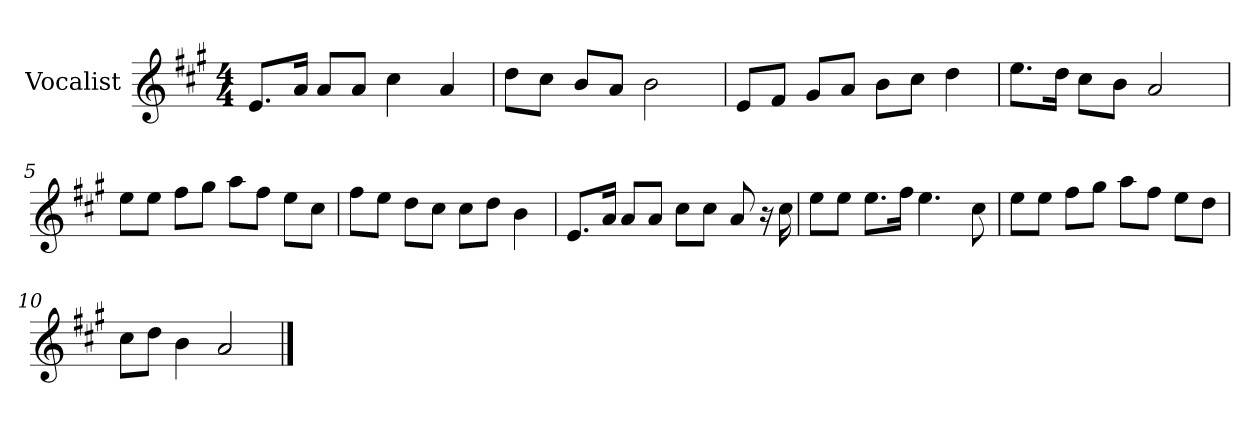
**kern
*part1
*staff1
*I"Vocalist
*k[f#c#g#]
*A:
*M4/4
=1
8.eL
16aJk
8aL
8aJ
4cc#
4a
=2
8ddL
8cc#J
8bL
8aJ
2b
=3
8eL
8f#J
8g#L
8aJ
8bL
8cc#J
4dd
=4
8.eeL
16ddJk
8cc#L
8bJ
2a
=5
8eeL
8eeJ
8ff#L
8gg#J
8aaL
8ff#J
8eeL
8cc#J
=6
8ff#L
8eeJ
8ddL
8cc#J
8cc#L
8ddJ
4b
=7
8.eL
16aJk
8aL
8aJ
8cc#L
8cc#J
8a
16r
16cc#
=8
8eeL
8eeJ
8.eeL
16ff#Jk
4.ee
8cc#
=9
8eeL
8eeJ
8ff#L
8gg#J
8aaL
8ff#J
8eeL
8ddJ
=10
8cc#L
8ddJ
4b
2a
==
*-
